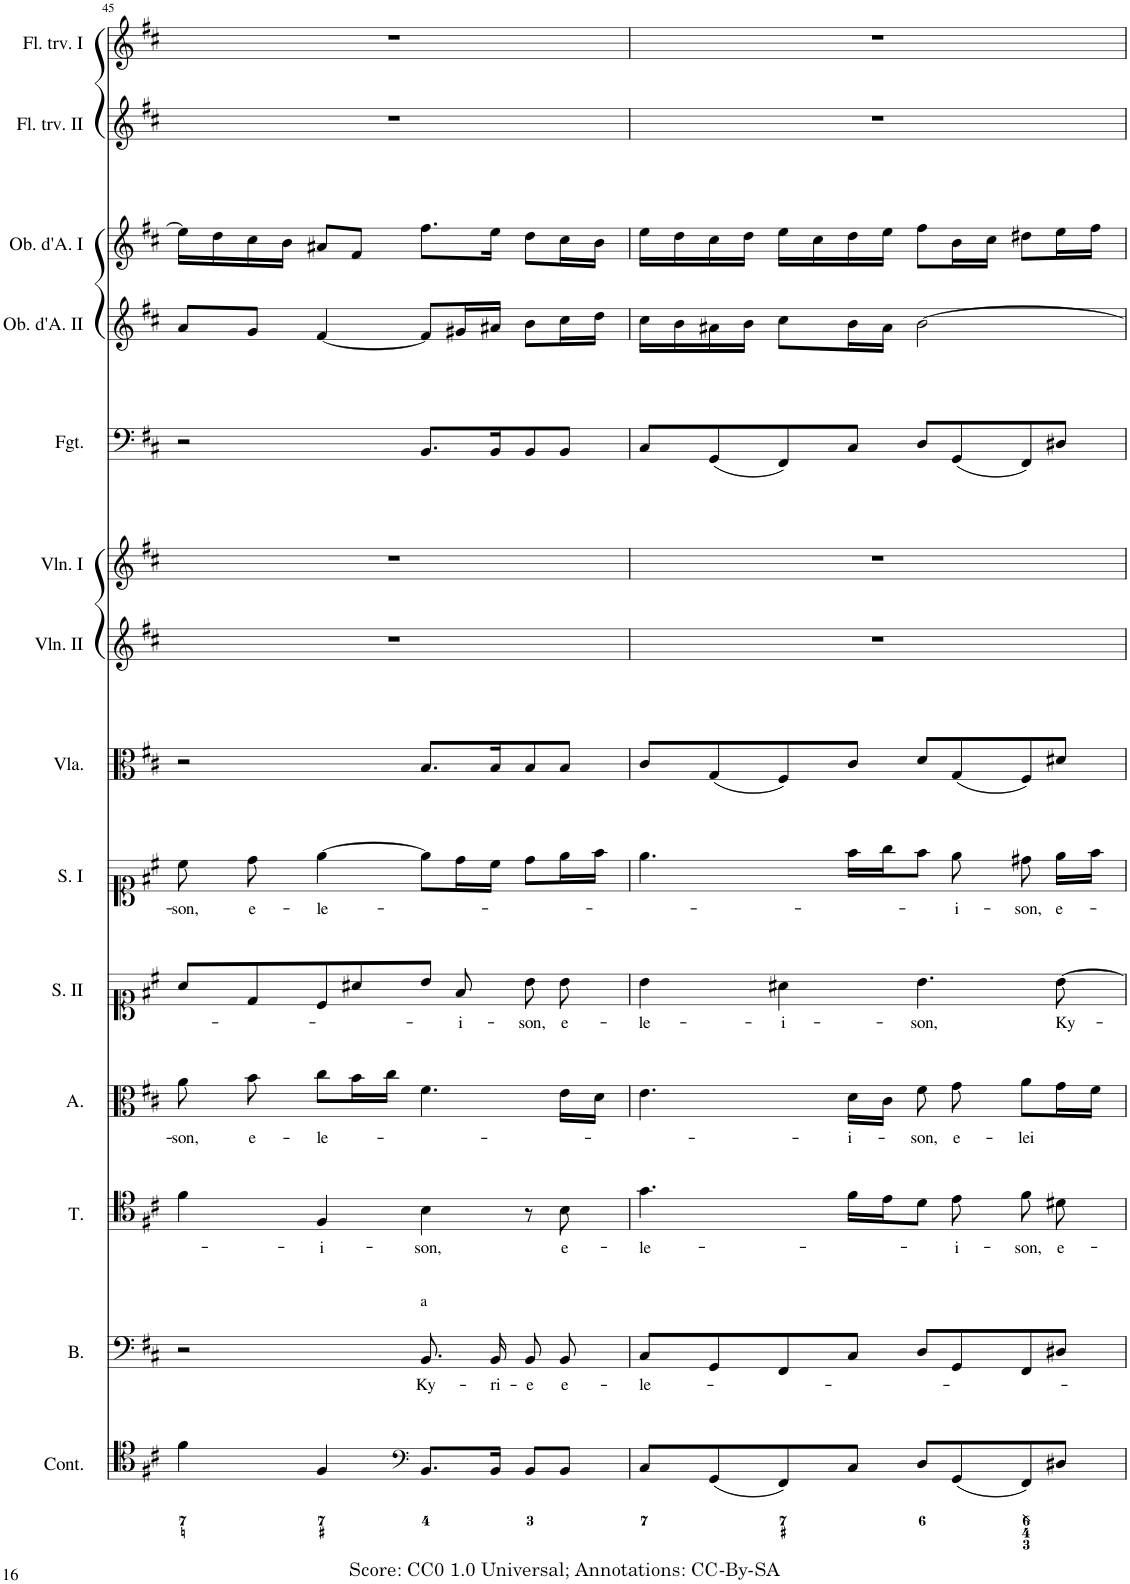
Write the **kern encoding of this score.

**kern	**kern	**kern	**text	**kern	**text	**kern	**text	**kern	**text	**kern	**text	**kern	**kern	**kern	**kern	**kern	**kern	**kern	**kern
*part15	*part14	*part13	*part13	*part12	*part12	*part11	*part11	*part10	*part10	*part9	*part9	*part8	*part7	*part6	*part5	*part4	*part3	*part2	*part1
*staff15	*staff14	*staff13	*staff13	*staff12	*staff12	*staff11	*staff11	*staff10	*staff10	*staff9	*staff9	*staff8	*staff7	*staff6	*staff5	*staff4	*staff3	*staff2	*staff1
*I"Continuo	*I"Continuo	*I"Basso	*	*I"Tenore	*	*I"Alto	*	*I"Soprano II	*	*I"Soprano I	*	*I"Viola	*I"Violino II	*I"Violino I	*I"Fagotto	*I"Oboe d'Amore II	*I"Oboe d'Amore I	*I"Flauto traverso II	*I"Flauto traverso I
*I'Cont.	*I'Cont.	*I'B.	*	*I'T.	*	*I'A.	*	*I'S. II	*	*I'S. I	*	*I'Vla.	*I'Vln. II	*I'Vln. I	*I'Fgt.	*I'Ob. d'A. II	*I'Ob. d'A. I	*I'Fl. trv. II	*I'Fl. trv. I
!!LO:PB:g=z
*clefC4	*clefC4	*clefF4	*	*clefC4	*	*clefC3	*	*clefC1	*	*clefC1	*	*clefC3	*clefG2	*clefG2	*clefF4	*clefG2	*clefG2	*clefG2	*clefG2
*k[f#c#]	*k[f#c#]	*k[f#c#]	*	*k[f#c#]	*	*k[f#c#]	*	*k[f#c#]	*	*k[f#c#]	*	*k[f#c#]	*k[f#c#]	*k[f#c#]	*k[f#c#]	*k[f#c#]	*k[f#c#]	*k[f#c#]	*k[f#c#]
*M4/4	*M4/4	*M4/4	*	*M4/4	*	*M4/4	*	*M4/4	*	*M4/4	*	*M4/4	*M4/4	*M4/4	*M4/4	*M4/4	*M4/4	*M4/4	*M4/4
*met(c)	*met(c)	*met(c)	*	*met(c)	*	*met(c)	*	*met(c)	*	*met(c)	*	*met(c)	*met(c)	*met(c)	*met(c)	*met(c)	*met(c)	*met(c)	*met(c)
=45	=45	=45	=45	=45	=45	=45	=45	=45	=45	=45	=45	=45	=45	=45	=45	=45	=45	=45	=45
!	!	!	!	!	!	!	!LO:LY:b	!	!	!	!LO:LY:b	!	!	!	!	!	!	!	!
*	*	*	*	*	*	*	*	*	*	*	*	*	*	*^	*	*	*	*	*^
4f#	4f#\	2r	.	4f#\	.	8a\	son,	8a/L	.	8cc#\	-son,	2r	1r	1r	4c#	2r	8a/L	16ee\LL]	1r	1r	4c#
.	.	.	.	.	.	.	.	.	.	.	.	.	.	.	.	.	.	16dd\	.	.	.
!	!	!	!	!	!	!	!LO:LY:b	!	!	!	!LO:LY:b	!	!	!	!	!	!	!	!	!	!
.	.	.	.	.	.	8b\	e-	8d/	.	8dd\	e-	.	.	.	.	.	8g/J	16cc#\	.	.	.
.	.	.	.	.	.	.	.	.	.	.	.	.	.	.	.	.	.	16b\JJ	.	.	.
!	!	!	!	!	!LO:LY:b	!	!LO:LY:b	!	!	!	!LO:LY:b	!	!	!	!	!	!	!	!	!	!
4F#	4F#/	.	.	4F#/	-i-	8cc#\L	-le-	8c#/	.	[4ee\	-le-	.	.	.	2.ryy	.	[4f#/	8a#X/L	.	.	2.ryy
.	.	.	.	.	.	16b\L	.	8a#X/	.	.	.	.	.	.	.	.	.	8f#/J	.	.	.
.	.	.	.	.	.	16cc#\JJ	.	.	.	.	.	.	.	.	.	.	.	.	.	.	.
*clefF4	*clefF4	*	*	*	*	*	*	*	*	*	*	*	*	*	*	*	*	*	*	*	*
!	!	!LO:TX:a:t=a	!	!	!	!	!	!	!	!	!	!	!	!	!	!	!	!	!	!	!
!	!	!	!LO:LY:b	!	!LO:LY:b	!	!	!	!	!	!	!	!	!	!	!	!	!	!	!	!
8.BB/L	8.BB/L	8.BB/	Ky-	4B\	-son,	4.f#\	.	8b/J	.	8ee\L]	.	8.B/L	.	.	.	8.BB/L	8f#/L]	8.ff#\L	.	.	.
!	!	!	!	!	!	!	!	!	!LO:LY:b	!	!	!	!	!	!	!	!	!	!	!	!
.	.	.	.	.	.	.	.	8f#/	-i-	16dd\L	.	.	.	.	.	.	16g#X/L	.	.	.	.
!	!	!	!LO:LY:b	!	!	!	!	!	!	!	!	!	!	!	!	!	!	!	!	!	!
16BB/Jk	16BB/Jk	16BB/	-ri-	.	.	.	.	.	.	16cc#\JJ	.	16B/K	.	.	.	16BB/K	16a#X/JJ	16ee\Jk	.	.	.
!	!	!	!LO:LY:b	!	!	!	!	!	!LO:LY:b	!	!	!	!	!	!	!	!	!	!	!	!
8BB/L	8BB/L	8BB/	-e	8r	.	.	.	8b\	-son,	8dd\L	.	8B/	.	.	.	8BB/	8b\L	8dd\L	.	.	.
!	!	!	!LO:LY:b	!	!LO:LY:b	!	!	!	!LO:LY:b	!	!	!	!	!	!	!	!	!	!	!	!
8BB/J	8BB/J	8BB/	e-	8B\	e-	16e\LL	.	8b\	e-	16ee\L	.	8B/J	.	.	.	8BB/J	16cc#\L	16cc#\L	.	.	.
.	.	.	.	.	.	16d\JJ	.	.	.	16ff#\JJ	.	.	.	.	.	.	16dd\JJ	16b\JJ	.	.	.
*	*	*	*	*	*	*	*	*	*	*	*	*	*	*v	*v	*	*	*	*	*v	*v
=46	=46	=46	=46	=46	=46	=46	=46	=46	=46	=46	=46	=46	=46	=46	=46	=46	=46	=46	=46
!	!	!	!LO:LY:b	!	!LO:LY:b	!	!	!	!LO:LY:b	!	!	!	!	!	!	!	!	!	!
8C#/L	8C#/L	8C#/L	-le-	4.g\	-le-	4.e\	.	4b\	-le-	4.ee\	.	8c#/L	1r	1r	8C#/L	16cc#\LL	16ee\LL	1r	1r
.	.	.	.	.	.	.	.	.	.	.	.	.	.	.	.	16b\	16dd\	.	.
(8GG/J	(8GG/	8GG/	.	.	.	.	.	.	.	.	.	(8G/	.	.	(8GG/	16a#X\	16cc#\	.	.
.	.	.	.	.	.	.	.	.	.	.	.	.	.	.	.	16b\JJ	16dd\JJ	.	.
!	!	!	!	!	!	!	!	!	!LO:LY:b	!	!	!	!	!	!	!	!	!	!
8FF#/L)	8FF#/)	8FF#/	.	.	.	.	.	4a#X\	-i-	.	.	8F#/)	.	.	8FF#/)	8cc#\L	16ee\LL	.	.
.	.	.	.	.	.	.	.	.	.	.	.	.	.	.	.	.	16cc#\	.	.
!	!	!	!	!	!	!	!LO:LY:b	!	!	!	!	!	!	!	!	!	!	!	!
8C#/J	8C#/J	8C#/J	.	16f#\LL	.	16d\LL	-i-	.	.	16ff#\LL	.	8c#/J	.	.	8C#/J	16b\L	16dd\	.	.
.	.	.	.	16e\J	.	16c#\JJ	.	.	.	16gg\J	.	.	.	.	.	16a#\JJ	16ee\JJ	.	.
!	!	!	!	!	!	!	!LO:LY:b	!	!LO:LY:b	!	!	!	!	!	!	!	!	!	!
8D/L	8D/L	8D/L	.	8d\J	.	8f#\	-son,	4.b\	-son,	8ff#\J	.	8d/L	.	.	8D/L	[2b\	8ff#\L	.	.
!	!	!	!	!	!LO:LY:b	!	!LO:LY:b	!	!	!	!LO:LY:b	!	!	!	!	!	!	!	!
(8GG/J	(8GG/	8GG/	.	8e\	-i-	8g\	e-	.	.	8ee\	-i-	(8G/	.	.	(8GG/	.	16b\L	.	.
.	.	.	.	.	.	.	.	.	.	.	.	.	.	.	.	.	16cc#\JJ	.	.
!	!	!	!	!	!LO:LY:b	!	!LO:LY:b	!	!	!	!LO:LY:b	!	!	!	!	!	!	!	!
8FF#/L)	8FF#/)	8FF#/	.	8f#\	-son,	8a\L	-lei	.	.	8dd#X\	-son,	8F#/)	.	.	8FF#/)	.	8dd#X\L	.	.
!	!	!	!	!	!LO:LY:b	!	!	!	!LO:LY:b	!	!LO:LY:b	!	!	!	!	!	!	!	!
8D#X/J	8D#X/J	8D#X/J	.	8d#X\	e-	16g\L	.	[8b\	Ky-	16ee\LL	e-	8d#X/J	.	.	8D#X/J	.	16ee\L	.	.
.	.	.	.	.	.	16f#\JJ	.	.	.	16ff#\JJ	.	.	.	.	.	.	16ff#\JJ	.	.
=	=	=	=	=	=	=	=	=	=	=	=	=	=	=	=	=	=	=	=
*-	*-	*-	*-	*-	*-	*-	*-	*-	*-	*-	*-	*-	*-	*-	*-	*-	*-	*-	*-
